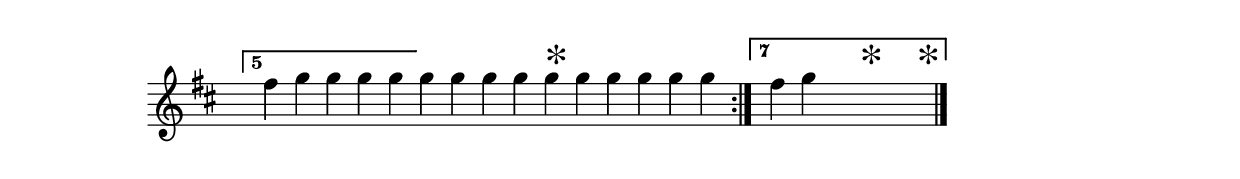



\new Voice \with {
  \remove "Forbid_line_break_engraver"
}




\absolute {
\override Score.BarNumber.break-visibility = ##(#f #f #f)
	\key d \major
 \once \hide Staff.TimeSignature 
 \override Score.BarLine.stencil = ##f 
   \override Score.BarNumber.break-visibility = ##(#f #f #f) 
	\time 1/4

%part


\break
\revert Score.BarLine.stencil
\bar":|."
\set Score.repeatCommands = #'((volta "5"))
fis''4
\override Score.BarLine.stencil = ##f 
g''4 g'' g'' g''
\set Score.repeatCommands = #'((volta #f))
g'' g'' g'' g'' g''  ^\markup{\magnify #2 "*" }   g'' g'' g'' g'' g'' 

 \revert Score.BarLine.stencil
\bar ":|."
 \set Score.repeatCommands = #'((volta "7"))

fis''4 
 \override Score.BarLine.stencil = ##f 
g'' 
s4
s4^\markup{\magnify #2 "*" }
s4
s4^\markup{\magnify #2 "*" }
\set Score.repeatCommands = #'((volta #f))

 \revert Score.BarLine.stencil
\bar "|."

}

